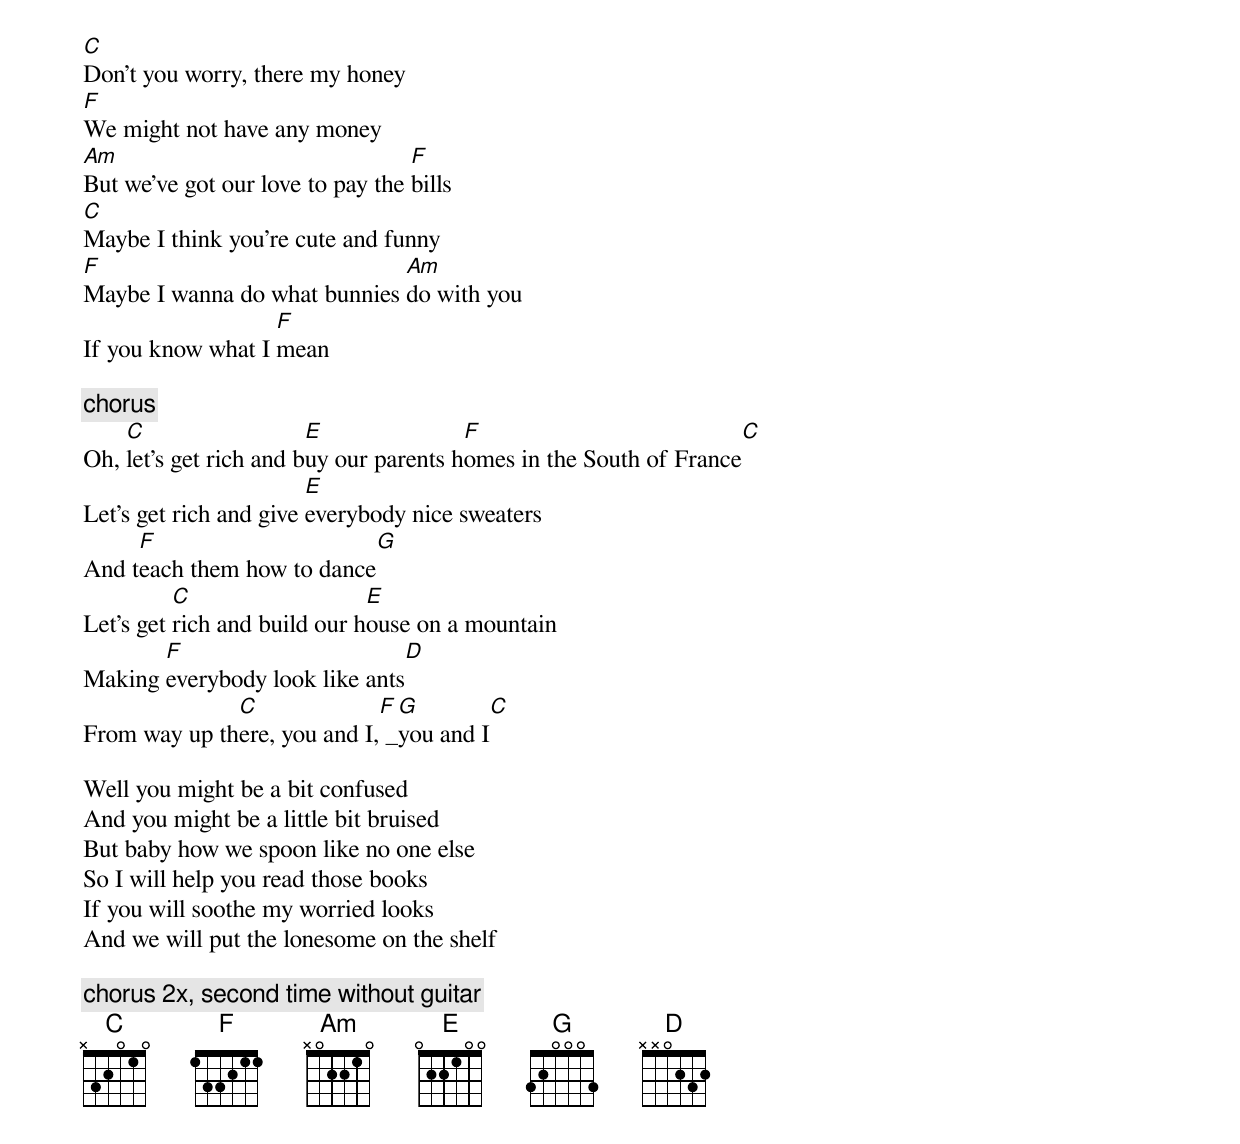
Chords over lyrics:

C
Don't you worry, there my honey
F
We might not have any money
Am                                F
But we've got our love to pay the bills
C
Maybe I think you're cute and funny
F                             Am
Maybe I wanna do what bunnies do with you
                   F
If you know what I mean

[chorus]
    C                   E               F                          C
Oh, let's get rich and buy our parents homes in the South of France
                        E
Let's get rich and give everybody nice sweaters
     F                     G
And teach them how to dance
          C                   E
Let's get rich and build our house on a mountain
       F                       D
Making everybody look like ants
              C              F G        C
From way up there, you and I, _you and I

Well you might be a bit confused
And you might be a little bit bruised
But baby how we spoon like no one else
So I will help you read those books
If you will soothe my worried looks
And we will put the lonesome on the shelf

[chorus] [2x], second time without guitar
